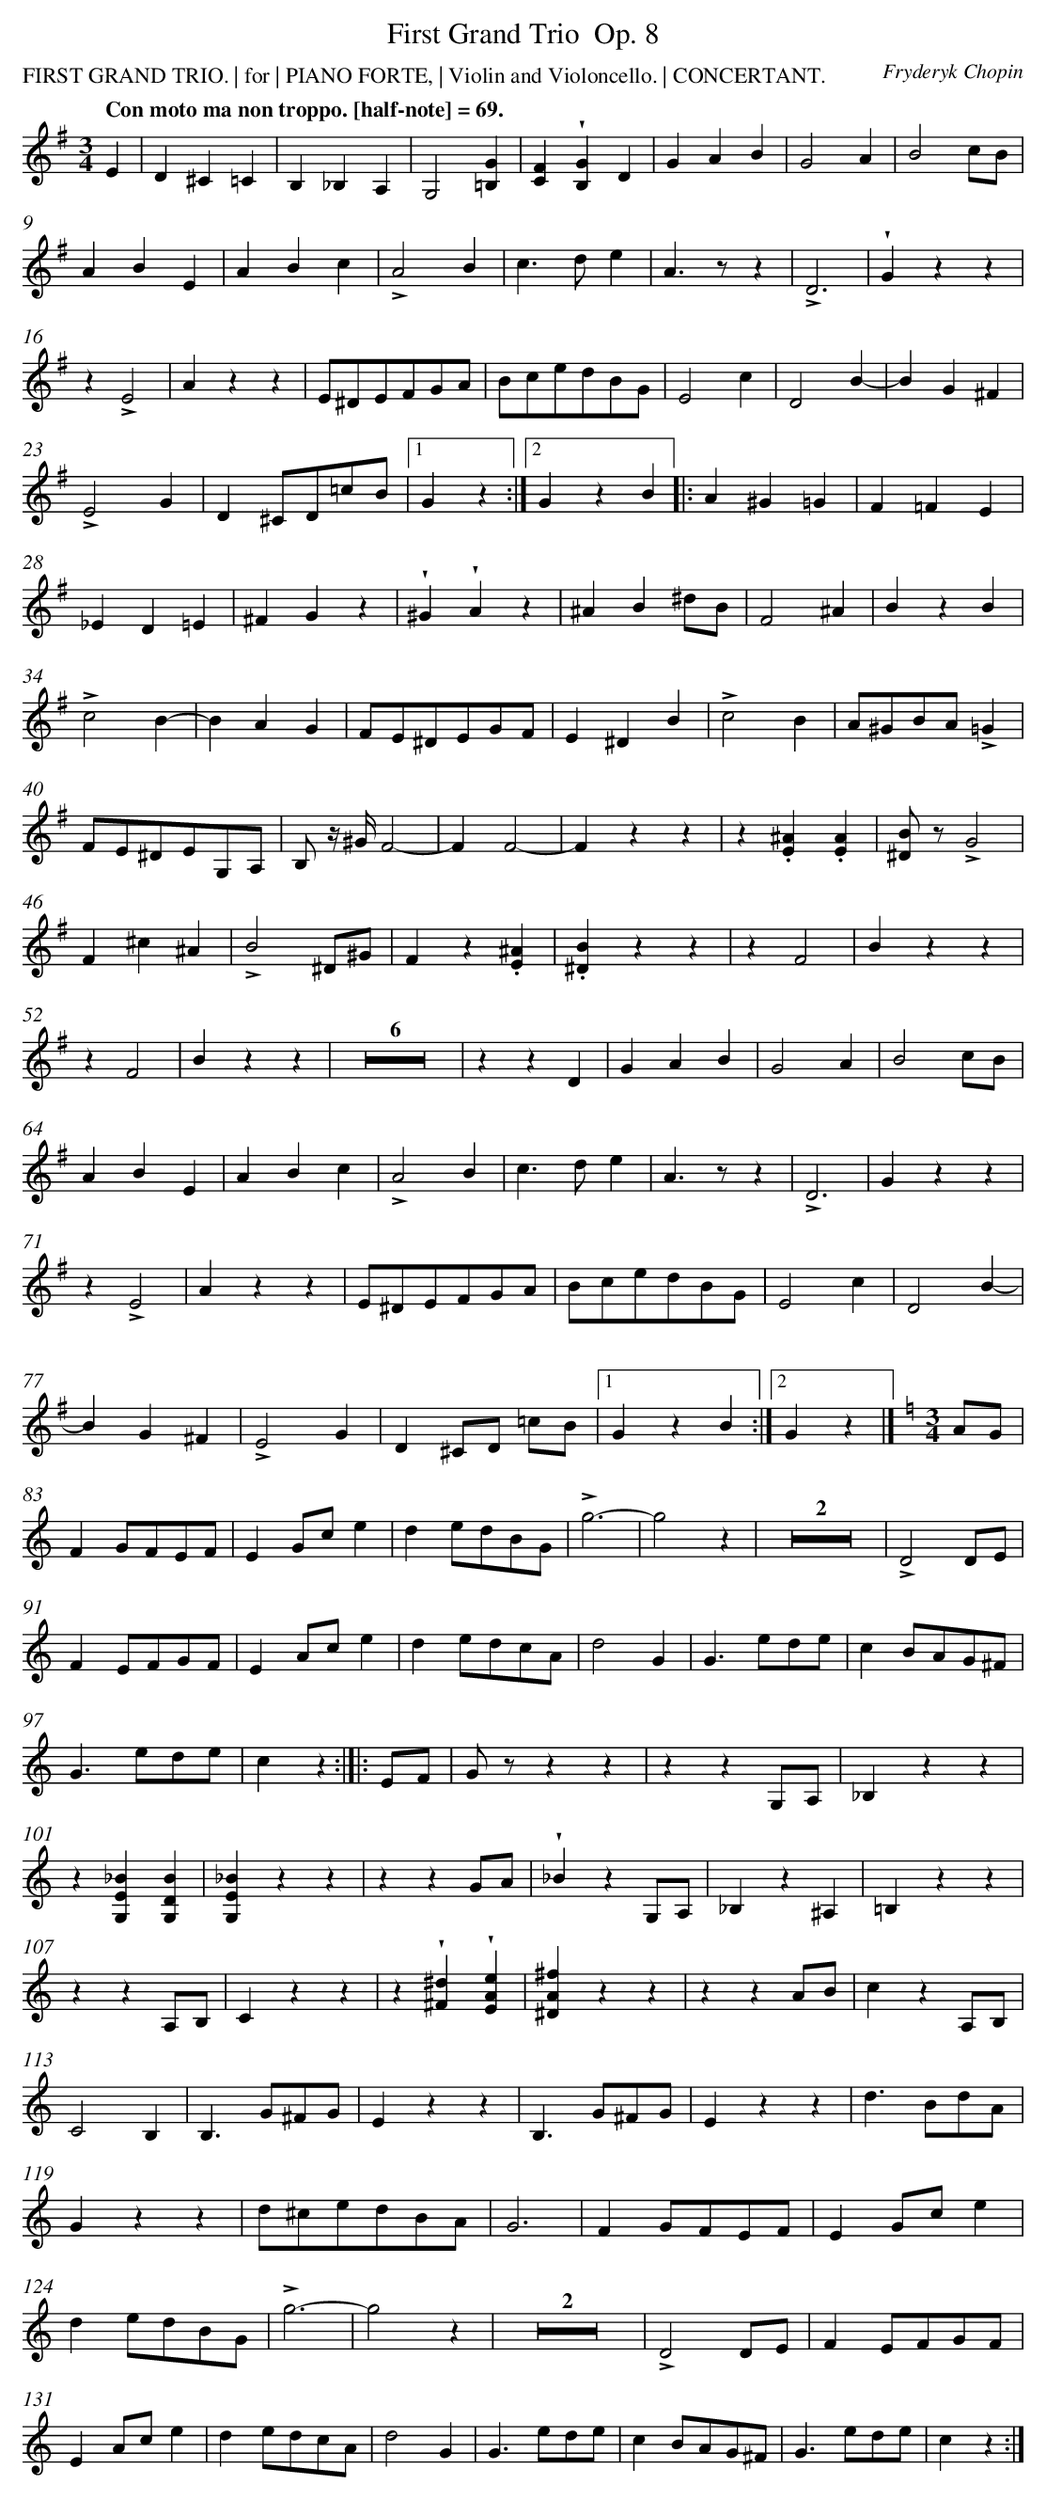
X:1
T: First Grand Trio	 Op. 8
C: Fryderyk Chopin
L: 1/4
M: 3/4
P: FIRST GRAND TRIO. | for | PIANO FORTE, | Violin and Violoncello. | CONCERTANT.
Q: "Con moto ma non troppo. [half-note] = 69."
K: G clef=treble
E [I:setbarnb 2]|
D^C=C |
B,_B,A, |
G,2[G=B,] |
[FC]!wedge![GB,]D |
GAB |
G2A |
B2c/B/ |
ABE |
ABc |
!accent!A2B |
c>de |
A>zz |
!accent!D3 |
!wedge!Gzz |
z!accent!E2 |
Azz |
E/^D/E/F/G/A/ |
B/c/e/d/B/G/ |
E2c |
D2B- |
BG^F |
!accent!E2G |
D^C/D/=c/B/ |[1
Gz :|][2
GzB ]|:
A^G=G |
F=FE |
_ED=E |
^FGz |
!wedge!^G!wedge!Az |
^AB^d/B/ |
F2^A |
BzB |
!accent!c2B- |
BAG |
F/E/^D/E/G/F/ |
E^DB |
!accent!c2B |
A/^G/B/A/!accent!=G |
F/E/^D/E/G,/A,/ |
B,/ z// ^G//F2- |
FF2- |
Fzz |
z.[^AE].[AE] |
[B/^D/] z/!accent!G2 |
F^c^A |
!accent!B2^D/^G/ |
Fz.[^AE] |
.[B^D]zz |
zF2 |
Bzz |
zF2 |
Bzz |
Z6 |
zzD |
GAB |
G2A |
B2c/B/ |
ABE |
ABc |
!accent!A2B |
c>de |
A>zz |
!accent!D3 |
Gzz |
z!accent!E2 |
Azz |
E/^D/E/F/G/A/ |
B/c/e/d/B/G/ |
E2c |
D2B- |
BG^F |
!accent!E2G |
D^C/D/ =c/B/ |[1
GzB :|][2
Gz |]
 [K:C] [M:3/4]A/G/ [I:setbarnb 83]|
FG/F/E/F/ |
EG/c/e |
de/d/B/G/ |
!accent!g3- |
g2z |
Z2 |
!accent!D2D/E/ |
FE/F/G/F/ |
EA/c/e |
de/d/c/A/ |
d2G |
G>ed/e/ |
cB/A/G/^F/ |
G>ed/e/ |
cz [I:setbarnb 98]:|]|:
E/F/ |
G/ z/zz |
zzG,/A,/ |
_B,zz |
z[_BEG,][BDG,] |
[_BEG,]zz |
zzG/A/ |
!wedge!_BzG,/A,/ |
_B,z^A, |
=B,zz |
zzA,/B,/ |
Czz |
z!wedge![^d^F]!wedge![eAE] |
[^fA^D]zz |
zzA/B/ |
czA,/B,/ |
C2B, |
B,>G^F/G/ |
Ezz |
B,>G^F/G/ |
Ezz |
d>Bd/A/ |
Gzz |
d/^c/e/d/B/A/ |
G3 |
FG/F/E/F/ |
EG/c/e |
de/d/B/G/ |
!accent!g3- |
g2z |
Z2 |
!accent!D2D/E/ |
FE/F/G/F/ |
EA/c/e |
de/d/c/A/ |
d2G |
G>ed/e/ |
cB/A/G/^F/ |
G>ed/e/ |
cz :|]
